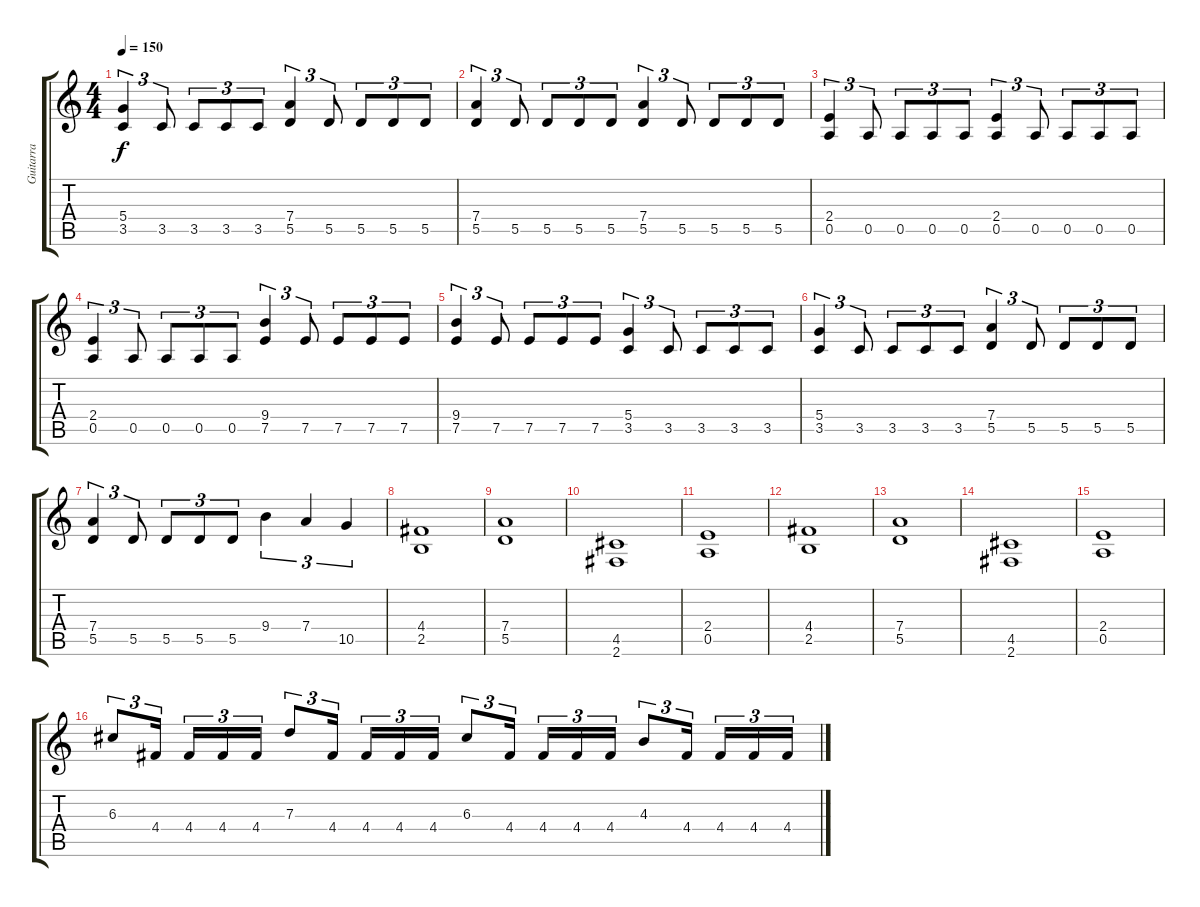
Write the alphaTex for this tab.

\track ("Guitarra" "Guitarra") {instrument distortionguitar}
\staff {score tabs}
\tuning (E4 B3 G3 D3 A2 E2) {hide}
\ts (4 4)
\tempo 150
\clef g2
\ks c
(5.4 3.5).4{tu (3 2) dy f} 3.5.8{tu (3 2)} 3.5.8{tu (3 2)} 3.5.8{tu (3 2)} 3.5.8{tu (3 2)} (7.4 5.5).4{tu (3 2)} 5.5.8{tu (3 2)} 5.5.8{tu (3 2)} 5.5.8{tu (3 2)} 5.5.8{tu (3 2)} |
(7.4 5.5).4{tu (3 2)} 5.5.8{tu (3 2)} 5.5.8{tu (3 2)} 5.5.8{tu (3 2)} 5.5.8{tu (3 2)} (7.4 5.5).4{tu (3 2)} 5.5.8{tu (3 2)} 5.5.8{tu (3 2)} 5.5.8{tu (3 2)} 5.5.8{tu (3 2)} |
(2.4 0.5).4{tu (3 2)} 0.5.8{tu (3 2)} 0.5.8{tu (3 2)} 0.5.8{tu (3 2)} 0.5.8{tu (3 2)} (2.4 0.5).4{tu (3 2)} 0.5.8{tu (3 2)} 0.5.8{tu (3 2)} 0.5.8{tu (3 2)} 0.5.8{tu (3 2)} |
(2.4 0.5).4{tu (3 2)} 0.5.8{tu (3 2)} 0.5.8{tu (3 2)} 0.5.8{tu (3 2)} 0.5.8{tu (3 2)} (9.4 7.5).4{tu (3 2)} 7.5.8{tu (3 2)} 7.5.8{tu (3 2)} 7.5.8{tu (3 2)} 7.5.8{tu (3 2)} |
(9.4 7.5).4{tu (3 2)} 7.5.8{tu (3 2)} 7.5.8{tu (3 2)} 7.5.8{tu (3 2)} 7.5.8{tu (3 2)} (5.4 3.5).4{tu (3 2)} 3.5.8{tu (3 2)} 3.5.8{tu (3 2)} 3.5.8{tu (3 2)} 3.5.8{tu (3 2)} |
(5.4 3.5).4{tu (3 2)} 3.5.8{tu (3 2)} 3.5.8{tu (3 2)} 3.5.8{tu (3 2)} 3.5.8{tu (3 2)} (7.4 5.5).4{tu (3 2)} 5.5.8{tu (3 2)} 5.5.8{tu (3 2)} 5.5.8{tu (3 2)} 5.5.8{tu (3 2)} |
(7.4 5.5).4{tu (3 2)} 5.5.8{tu (3 2)} 5.5.8{tu (3 2)} 5.5.8{tu (3 2)} 5.5.8{tu (3 2)} 9.4.4{tu (3 2)} 7.4.4{tu (3 2)} 10.5.4{tu (3 2)} |
(4.4 2.5).1 |
(7.4 5.5).1 |
(4.5 2.6).1 |
(2.4 0.5).1 |
(4.4 2.5).1 |
(7.4 5.5).1 |
(4.5 2.6).1 |
(2.4 0.5).1 |
6.3.8{tu (3 2)} 4.4.16{tu (3 2)} 4.4.16{tu (3 2)} 4.4.16{tu (3 2)} 4.4.16{tu (3 2)} 7.3.8{tu (3 2)} 4.4.16{tu (3 2)} 4.4.16{tu (3 2)} 4.4.16{tu (3 2)} 4.4.16{tu (3 2)} 6.3.8{tu (3 2)} 4.4.16{tu (3 2)} 4.4.16{tu (3 2)} 4.4.16{tu (3 2)} 4.4.16{tu (3 2)} 4.3.8{tu (3 2)} 4.4.16{tu (3 2)} 4.4.16{tu (3 2)} 4.4.16{tu (3 2)} 4.4.16{tu (3 2)}
